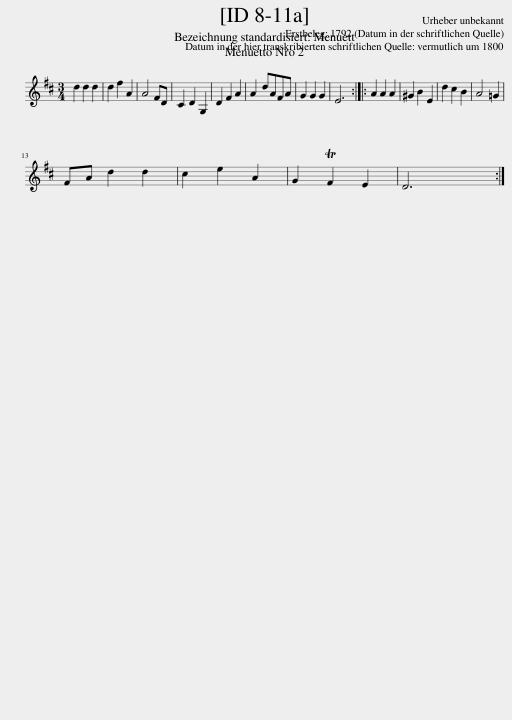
X:1
L:1/8
M:3/4
I:linebreak $
K:D
V:1 treble
V:1
 d2 d2 d2 | d2 f2 A2 | A4 FD | C2 D2 G,2 | D2 F2 A2 | %5
 A2 dAFA | G2 G2 G2 | E6 :: A2 A2 A2 | ^G2 B2 E2 | %10
 d2 c2 B2 | A4 =G2 |$ FA d2 d2 | c2 e2 A2 | G2 TF2 E2 | %15
 D6 :| %16
